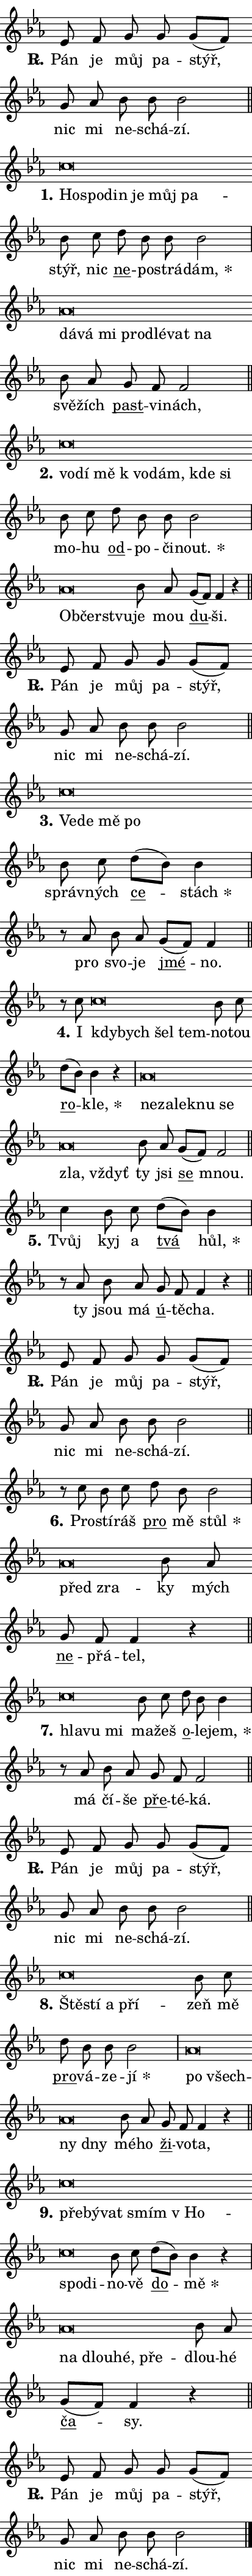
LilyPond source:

\version "2.22.1"
\header { tagline = "" }
\paper {
  indent = 0\cm
  top-margin = 0\cm
  right-margin = 0\cm
  bottom-margin = 0\cm
  left-margin = 0\cm
  paper-width = 7\cm
  page-breaking = #ly:one-page-breaking
  system-system-spacing.basic-distance = #11
  score-system-spacing.basic-distance = #11
  ragged-last = ##f
}


%% Author: Thomas Morley
%% https://lists.gnu.org/archive/html/lilypond-user/2020-05/msg00002.html
#(define (line-position grob)
"Returns position of @var[grob} in current system:
   @code{'start}, if at first time-step
   @code{'end}, if at last time-step
   @code{'middle} otherwise
"
  (let* ((col (ly:item-get-column grob))
         (ln (ly:grob-object col 'left-neighbor))
         (rn (ly:grob-object col 'right-neighbor))
         (col-to-check-left (if (ly:grob? ln) ln col))
         (col-to-check-right (if (ly:grob? rn) rn col))
         (break-dir-left
           (and
             (ly:grob-property col-to-check-left 'non-musical #f)
             (ly:item-break-dir col-to-check-left)))
         (break-dir-right
           (and
             (ly:grob-property col-to-check-right 'non-musical #f)
             (ly:item-break-dir col-to-check-right))))
        (cond ((eqv? 1 break-dir-left) 'start)
              ((eqv? -1 break-dir-right) 'end)
              (else 'middle))))

#(define (tranparent-at-line-position vctor)
  (lambda (grob)
  "Relying on @code{line-position} select the relevant enry from @var{vctor}.
Used to determine transparency,"
    (case (line-position grob)
      ((end) (not (vector-ref vctor 0)))
      ((middle) (not (vector-ref vctor 1)))
      ((start) (not (vector-ref vctor 2))))))

noteHeadBreakVisibility =
#(define-music-function (break-visibility)(vector?)
"Makes @code{NoteHead}s transparent relying on @var{break-visibility}"
#{
  \override NoteHead.transparent =
    #(tranparent-at-line-position break-visibility)
#})

#(define delete-ledgers-for-transparent-note-heads
  (lambda (grob)
    "Reads whether a @code{NoteHead} is transparent.
If so this @code{NoteHead} is removed from @code{'note-heads} from
@var{grob}, which is supposed to be @code{LedgerLineSpanner}.
As a result ledgers are not printed for this @code{NoteHead}"
    (let* ((nhds-array (ly:grob-object grob 'note-heads))
           (nhds-list
             (if (ly:grob-array? nhds-array)
                 (ly:grob-array->list nhds-array)
                 '()))
           ;; Relies on the transparent-property being done before
           ;; Staff.LedgerLineSpanner.after-line-breaking is executed.
           ;; This is fragile ...
           (to-keep
             (remove
               (lambda (nhd)
                 (ly:grob-property nhd 'transparent #f))
               nhds-list)))
      ;; TODO find a better method to iterate over grob-arrays, similiar
      ;; to filter/remove etc for lists
      ;; For now rebuilt from scratch
      (set! (ly:grob-object grob 'note-heads)  '())
      (for-each
        (lambda (nhd)
          (ly:pointer-group-interface::add-grob grob 'note-heads nhd))
        to-keep))))

hideNotes = {
  \noteHeadBreakVisibility #begin-of-line-visible
}
unHideNotes = {
  \noteHeadBreakVisibility #all-visible
}

% work-around for resetting accidentals
% https://lilypond.org/doc/v2.23/Documentation/notation/displaying-rhythms#unmetered-music
cadenzaMeasure = {
  \cadenzaOff
  \partial 1024 s1024
  \cadenzaOn
}

#(define-markup-command (accent layout props text) (markup?)
  "Underline accented syllable"
  (interpret-markup layout props
    #{\markup \override #'(offset . 4.3) \underline { #text }#}))

responsum = \markup \concat {
  "R" \hspace #-1.05 \path #0.1 #'((moveto 0 0.07) (lineto 0.9 0.8)) \hspace #0.05 "."
}

\layout {
    \context {
        \Staff
        \remove "Time_signature_engraver"
        \override LedgerLineSpanner.after-line-breaking = #delete-ledgers-for-transparent-note-heads
    }
    \context {
        \Voice {
            \override NoteHead.output-attributes = #'((class . "notehead"))
            \override Hairpin.height = #0.55
        }
    }
    \context {
        \Lyrics {
            \override StanzaNumber.output-attributes = #'((class . "stanzanumber"))
            \override LyricSpace.minimum-distance = #0.9
            \override LyricText.font-name = #"TeX Gyre Schola"
            \override LyricText.font-size = 1
            \override StanzaNumber.font-name = #"TeX Gyre Schola Bold"
            \override StanzaNumber.font-size = 1
        }
    }
}

% magnetic-lyrics.ily
%
%   written by
%     Jean Abou Samra <jean@abou-samra.fr>
%     Werner Lemberg <wl@gnu.org>
%
%   adapted by
%     Jiri Hon <jiri.hon@gmail.com>
%
% Version 2022-Apr-15

% https://www.mail-archive.com/lilypond-user@gnu.org/msg149350.html

#(define (Left_hyphen_pointer_engraver context)
   "Collect syllable-hyphen-syllable occurrences in lyrics and store
them in properties.  This engraver only looks to the left.  For
example, if the lyrics input is @code{foo -- bar}, it does the
following.

@itemize @bullet
@item
Set the @code{text} property of the @code{LyricHyphen} grob between
@q{foo} and @q{bar} to @code{foo}.

@item
Set the @code{left-hyphen} property of the @code{LyricText} grob with
text @q{foo} to the @code{LyricHyphen} grob between @q{foo} and
@q{bar}.
@end itemize

Use this auxiliary engraver in combination with the
@code{lyric-@/text::@/apply-@/magnetic-@/offset!} hook."
   (let ((hyphen #f)
         (text #f))
     (make-engraver
      (acknowledgers
       ((lyric-syllable-interface engraver grob source-engraver)
        (set! text grob)))
      (end-acknowledgers
       ((lyric-hyphen-interface engraver grob source-engraver)
        ;(when (not (grob::has-interface grob 'lyric-space-interface))
          (set! hyphen grob)));)
      ((stop-translation-timestep engraver)
       (when (and text hyphen)
         (ly:grob-set-object! text 'left-hyphen hyphen))
       (set! text #f)
       (set! hyphen #f)))))

#(define (lyric-text::apply-magnetic-offset! grob)
   "If the space between two syllables is less than the value in
property @code{LyricText@/.details@/.squash-threshold}, move the right
syllable to the left so that it gets concatenated with the left
syllable.

Use this function as a hook for
@code{LyricText@/.after-@/line-@/breaking} if the
@code{Left_@/hyphen_@/pointer_@/engraver} is active."
   (let ((hyphen (ly:grob-object grob 'left-hyphen #f)))
     (when hyphen
       (let ((left-text (ly:spanner-bound hyphen LEFT)))
         (when (grob::has-interface left-text 'lyric-syllable-interface)
           (let* ((common (ly:grob-common-refpoint grob left-text X))
                  (this-x-ext (ly:grob-extent grob common X))
                  (left-x-ext
                   (begin
                     ;; Trigger magnetism for left-text.
                     (ly:grob-property left-text 'after-line-breaking)
                     (ly:grob-extent left-text common X)))
                  ;; `delta` is the gap width between two syllables.
                  (delta (- (interval-start this-x-ext)
                            (interval-end left-x-ext)))
                  (details (ly:grob-property grob 'details))
                  (threshold (assoc-get 'squash-threshold details 0.2)))
             (when (< delta threshold)
               (let* (;; We have to manipulate the input text so that
                      ;; ligatures crossing syllable boundaries are not
                      ;; disabled.  For languages based on the Latin
                      ;; script this is essentially a beautification.
                      ;; However, for non-Western scripts it can be a
                      ;; necessity.
                      (lt (ly:grob-property left-text 'text))
                      (rt (ly:grob-property grob 'text))
                      (is-space (grob::has-interface hyphen 'lyric-space-interface))
                      (space (if is-space " " ""))
                      (space-markup (grob-interpret-markup grob " "))
                      (space-size (interval-length (ly:stencil-extent space-markup X)))
                      (extra-delta (if is-space space-size 0))
                      ;; Append new syllable.
                      (ltrt-space (if (and (string? lt) (string? rt))
                                (string-append lt space rt)
                                (make-concat-markup (list lt space rt))))
                      ;; Right-align `ltrt` to the right side.
                      (ltrt-space-markup (grob-interpret-markup
                               grob
                               (make-translate-markup
                                (cons (interval-length this-x-ext) 0)
                                (make-right-align-markup ltrt-space)))))
                 (begin
                   ;; Don't print `left-text`.
                   (ly:grob-set-property! left-text 'stencil #f)
                   ;; Set text and stencil (which holds all collected
                   ;; syllables so far) and shift it to the left.
                   (ly:grob-set-property! grob 'text ltrt-space)
                   (ly:grob-set-property! grob 'stencil ltrt-space-markup)
                   (ly:grob-translate-axis! grob (- (- delta extra-delta)) X))))))))))


#(define (lyric-hyphen::displace-bounds-first grob)
   ;; Make very sure this callback isn't triggered too early.
   (let ((left (ly:spanner-bound grob LEFT))
         (right (ly:spanner-bound grob RIGHT)))
     (ly:grob-property left 'after-line-breaking)
     (ly:grob-property right 'after-line-breaking)
     (ly:lyric-hyphen::print grob)))

squashThreshold = #0.4

\layout {
  \context {
    \Lyrics
    \consists #Left_hyphen_pointer_engraver
    \override LyricText.after-line-breaking =
      #lyric-text::apply-magnetic-offset!
    \override LyricHyphen.stencil = #lyric-hyphen::displace-bounds-first
    \override LyricText.details.squash-threshold = \squashThreshold
    \override LyricHyphen.minimum-distance = 0
    \override LyricHyphen.minimum-length = \squashThreshold
  }
}

squash = \override LyricText.details.squash-threshold = 9999
unSquash = \override LyricText.details.squash-threshold = \squashThreshold

left = \override LyricText.self-alignment-X = #LEFT
unLeft = \revert LyricText.self-alignment-X

starOffset = #(lambda (grob) 
                (let ((x_offset (ly:self-alignment-interface::aligned-on-x-parent grob)))
                  (if (= x_offset 0) 0 (+ x_offset 1.2))))

star = #(define-music-function (syllable)(string?)
"Append star separator at the end of a syllable"
#{
  \once \override LyricText.X-offset = #starOffset
  \lyricmode { \markup {
    #syllable
    \override #'((font-name . "TeX Gyre Schola Bold")) \hspace #0.2 \lower #0.65 \larger "*"
  } }
#})

starAccent = #(define-music-function (syllable)(string?)
"Append star separator at the end of a syllable and make accent"
#{
  \once \override LyricText.X-offset = #starOffset
  \lyricmode { \markup {
    \accent #syllable
    \override #'((font-name . "TeX Gyre Schola Bold")) \hspace #0.2 \lower #0.65 \larger "*"
  } }
#})

breath = #(define-music-function (syllable)(string?)
"Append breathing indicator at the end of a syllable"
#{
  \lyricmode { \markup { #syllable "+" } }
#})

optionalBreath = #(define-music-function (syllable)(string?)
"Append optional breathing indicator at the end of a syllable"
#{
  \lyricmode { \markup { #syllable "(+)" } }
#})


\score {
    <<
        \new Voice = "melody" { \cadenzaOn \key es \major \relative { es'8 f g g g[( f)] \bar "" g as bes bes bes2 \cadenzaMeasure \bar "||" \break }
\relative { c''\breve*1/16 \hideNotes \breve*1/16 \bar "" \breve*1/16 \bar "" \breve*1/16 \bar "" \breve*1/16 \breve*1/16 \bar "" \unHideNotes bes8 c \bar "" d bes bes bes2 \cadenzaMeasure \bar "|" as\breve*1/16 \hideNotes \breve*1/16 \bar "" \breve*1/16 \bar "" \breve*1/16 \bar "" \breve*1/16 \bar "" \breve*1/16 \breve*1/16 \bar "" \unHideNotes bes8 as \bar "" g f f2 \cadenzaMeasure \bar "||" \break }
\relative { c''\breve*1/16 \hideNotes \breve*1/16 \bar "" \breve*1/16 \bar "" \breve*1/16 \bar "" \breve*1/16 \bar "" \breve*1/16 \breve*1/16 \bar "" \unHideNotes bes8 c \bar "" d bes bes bes2 \cadenzaMeasure \bar "|" as\breve*1/16 \hideNotes \breve*1/16 \breve*1/16 \bar "" \unHideNotes bes8 as \bar "" g[( f)] f4 r \cadenzaMeasure \bar "||" \break }
\relative { es'8 f g g g[( f)] \bar "" g as bes bes bes2 \cadenzaMeasure \bar "||" \break }
\relative { c''\breve*1/16 \hideNotes \breve*1/16 \bar "" \breve*1/16 \breve*1/16 \bar "" \unHideNotes bes8 c \bar "" d[( bes)] bes4 \cadenzaMeasure \bar "|" r8 as bes8 as \bar "" g[( f)] f4 \cadenzaMeasure \bar "||" \break }
\relative { r8 c'' c\breve*1/16 \hideNotes \breve*1/16 \bar "" \breve*1/16 \breve*1/16 \bar "" \unHideNotes bes8 c \bar "" d[( bes)] bes4 r \cadenzaMeasure \bar "|" as\breve*1/16 \hideNotes \breve*1/16 \bar "" \breve*1/16 \bar "" \breve*1/16 \bar "" \breve*1/16 \bar "" \breve*1/16 \breve*1/16 \bar "" \unHideNotes bes8 as \bar "" g[( f)] f2 \cadenzaMeasure \bar "||" \break }
\relative { c''4 bes8 c \bar "" d[( bes)] bes4 \cadenzaMeasure \bar "|" r8 as bes8 as \bar "" g f f4 r \cadenzaMeasure \bar "||" \break }
\relative { es'8 f g g g[( f)] \bar "" g as bes bes bes2 \cadenzaMeasure \bar "||" \break }
\relative { r8 c'' bes8 c \bar "" d bes bes2 \cadenzaMeasure \bar "|" as\breve*1/16 \hideNotes \breve*1/16 \bar "" \unHideNotes bes8 as \bar "" g f f4 r \cadenzaMeasure \bar "||" \break }
\relative { c''\breve*1/16 \hideNotes \breve*1/16 \breve*1/16 \bar "" \unHideNotes bes8 c \bar "" d bes bes4 \cadenzaMeasure \bar "|" r8 as bes8 as \bar "" g f f2 \cadenzaMeasure \bar "||" \break }
\relative { es'8 f g g g[( f)] \bar "" g as bes bes bes2 \cadenzaMeasure \bar "||" \break }
\relative { c''\breve*1/16 \hideNotes \breve*1/16 \bar "" \breve*1/16 \breve*1/16 \bar "" \unHideNotes bes8 c \bar "" d bes bes bes2 \cadenzaMeasure \bar "|" as\breve*1/16 \hideNotes \breve*1/16 \bar "" \breve*1/16 \breve*1/16 \bar "" \unHideNotes bes8 as \bar "" g f f4 r \cadenzaMeasure \bar "||" \break }
\relative { c''\breve*1/16 \hideNotes \breve*1/16 \bar "" \breve*1/16 \bar "" \breve*1/16 \bar "" \breve*1/16 \bar "" \breve*1/16 \breve*1/16 \bar "" \unHideNotes bes8 c \bar "" d[( bes)] bes4 r \cadenzaMeasure \bar "|" as\breve*1/16 \hideNotes \breve*1/16 \bar "" \breve*1/16 \breve*1/16 \bar "" \unHideNotes bes8 as \bar "" g[( f)] f4 r \cadenzaMeasure \bar "||" \break }
\relative { es'8 f g g g[( f)] \bar "" g as bes bes bes2 \cadenzaMeasure \bar "||" \break } \bar "|." }
        \new Lyrics \lyricsto "melody" { \lyricmode { \set stanza = \responsum
Pán je můj pa -- stýř, nic mi ne -- schá -- zí.
\set stanza = "1."
\left Ho -- \squash spo -- din je můj pa -- \unLeft \unSquash stýř, nic \markup \accent ne -- po -- strá -- \star dám, \left dá -- \squash vá mi pro -- dlé -- vat na \unLeft \unSquash svě -- žích \markup \accent past -- vi -- nách,
\set stanza = "2."
\left vo -- \squash dí mě "k vo" -- dám, kde si \unLeft \unSquash mo -- hu \markup \accent od -- po -- či -- \star nout. \left Ob -- \squash čerst -- vu -- \unLeft \unSquash je mou \markup \accent du -- ši.
\set stanza = \responsum
Pán je můj pa -- stýř, nic mi ne -- schá -- zí.
\set stanza = "3."
\left Ve -- \squash de mě po \unLeft \unSquash správ -- ných \markup \accent ce -- \star stách pro svo -- je \markup \accent jmé -- no.
\set stanza = "4."
I \left kdy -- \squash bych šel tem -- \unLeft \unSquash no -- tou \markup \accent ro -- \star kle, \left ne -- \squash za -- lek -- nu se zla, vždyť \unLeft \unSquash ty jsi \markup \accent se mnou.
\set stanza = "5."
Tvůj kyj a \markup \accent tvá \star hůl, ty jsou má \markup \accent ú -- tě -- cha.
\set stanza = \responsum
Pán je můj pa -- stýř, nic mi ne -- schá -- zí.
\set stanza = "6."
Pro -- stí -- ráš \markup \accent pro mě \star stůl \left před \squash zra -- \unLeft \unSquash ky mých \markup \accent ne -- přá -- tel,
\set stanza = "7."
\left hla -- \squash vu mi \unLeft \unSquash ma -- žeš \markup \accent o -- le -- \star jem, má čí -- še \markup \accent pře -- té -- ká.
\set stanza = \responsum
Pán je můj pa -- stýř, nic mi ne -- schá -- zí.
\set stanza = "8."
\left Ště -- \squash stí a pří -- \unLeft \unSquash zeň mě \markup \accent pro -- vá -- ze -- \star jí \left po \squash všech -- ny dny \unLeft \unSquash mé -- ho \markup \accent ži -- vo -- ta,
\set stanza = "9."
\left pře -- \squash bý -- vat smím "v Ho" -- spo -- di -- \unLeft \unSquash no -- vě \markup \accent do -- \star mě \left na \squash dlou -- hé, pře -- \unLeft \unSquash dlou -- hé \markup \accent ča -- sy.
\set stanza = \responsum
Pán je můj pa -- stýř, nic mi ne -- schá -- zí. } }
    >>
    \layout {}
}
